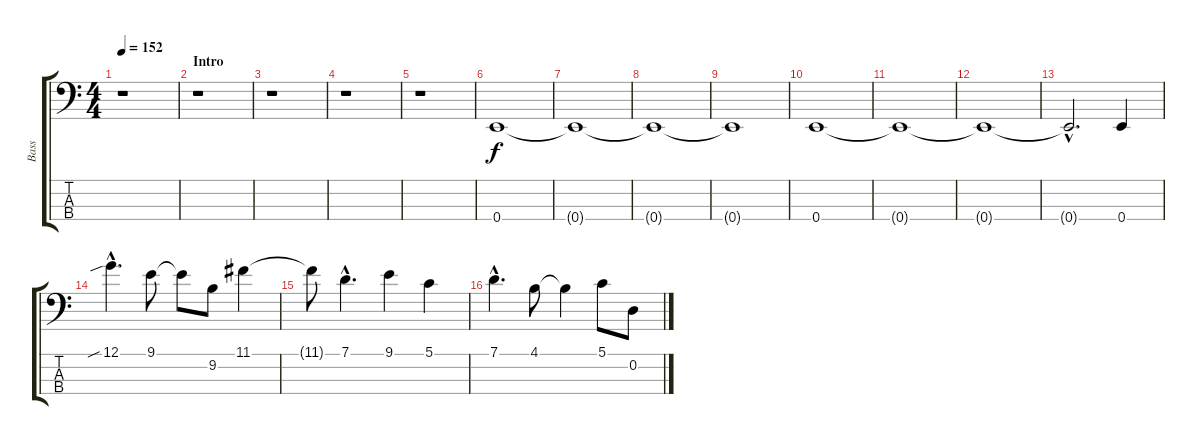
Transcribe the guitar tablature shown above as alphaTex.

\track ("Bass" "Bass") {instrument electricbassfinger}
\staff {score tabs}
\tuning (G2 D2 A1 E1) {hide}
\ts (4 4)
\tempo 152
\clef f4
\ks c
r.1{dy f instrument electricbassfinger} |
\section ("" "Intro")
r.1 |
r.1 |
r.1 |
r.1 |
0.4.1 |
0.4{t}.1 |
0.4{t}.1 |
0.4{t}.1 |
0.4.1 |
0.4{t}.1 |
0.4{t}.1 |
0.4{hac t}.2{d} 0.4.4 |
12.1{sib hac}.4{d} 9.1.8 9.1{t}.8 9.2.8 11.1.4 |
11.1{t}.8 7.1{hac}.4{d} 9.1.4 5.1.4 |
7.1{hac}.4{d} 4.1.8 4.1{t}.4 5.1.8 0.2.8
